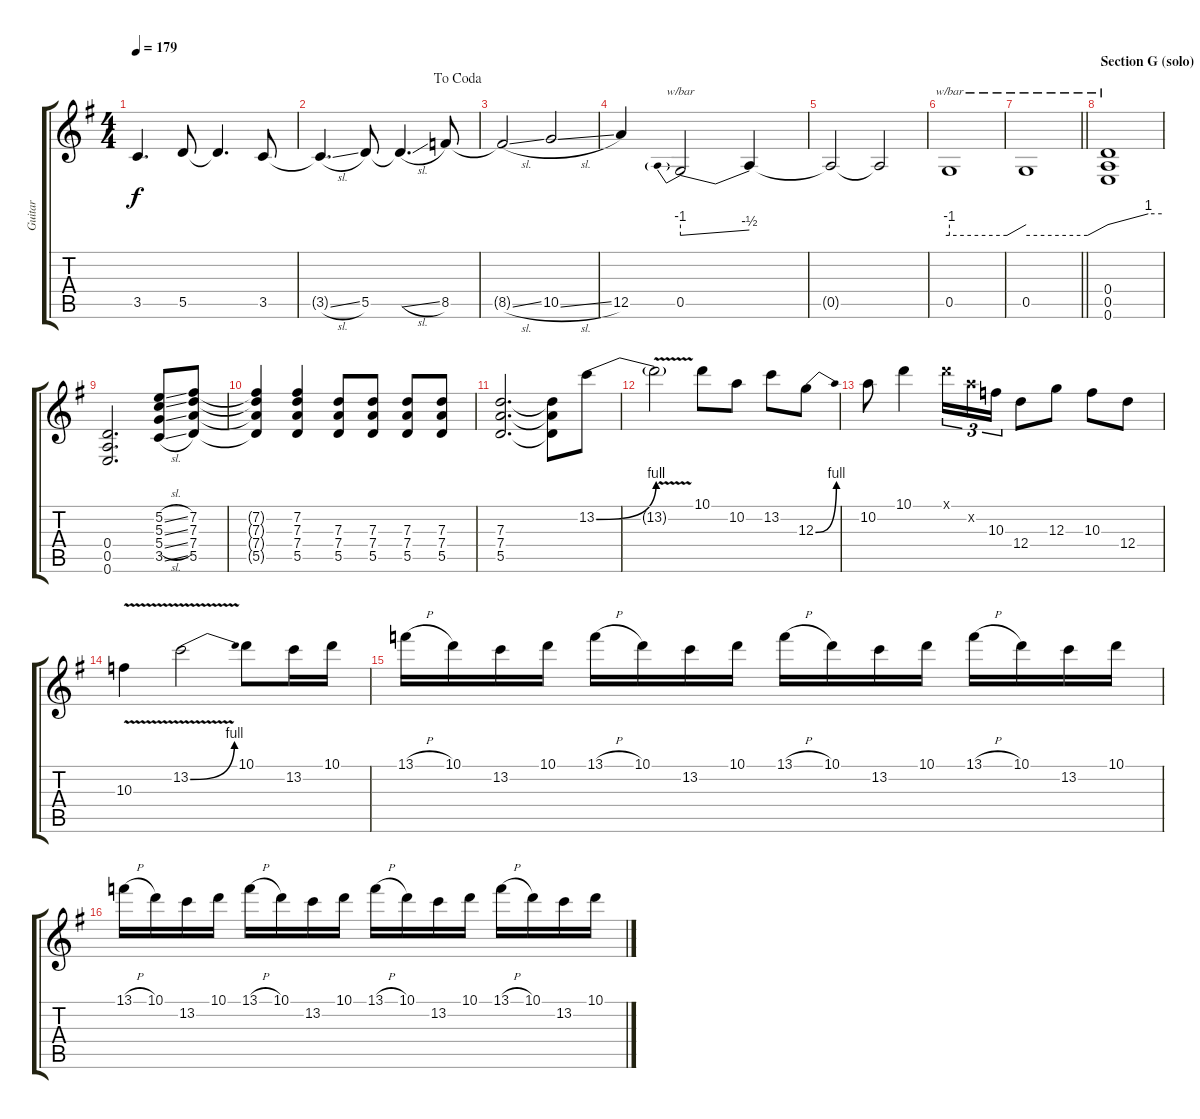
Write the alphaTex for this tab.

\track ("Guitar" "Guitar") {instrument overdrivenguitar}
\staff {score tabs}
\tuning (E4 B3 G3 D3 A2 E2) {hide}
\ts (4 4)
\tempo 179
\clef g2
\ks g
3.5{t}.4{d dy f} 5.5.8 5.5{t}.4{d} 3.5.8 |
\jump dacoda
3.5{sl t}.4{d} 5.5.8 5.5{sl t}.4{d} 8.5.8 |
8.5{sl t}.2 10.5{sl}.2 |
12.5.4 0.5.2{tbe (predivedive default 0 -4 60 -2)} 0.5{t}.4 |
0.5{t}.2 0.5{t}.2 |
0.5.1{tbe (custom default 0 -4 45 -4 60 0)} |
\barLineRight lightlight
0.5.1{tbe (custom default 0 -4 45 -4 60 0)} |
\section ("" "Section G (solo)")
(0.4 0.5 0.6).1{tbe (custom default 0 0 45 4 60 4)} |
(0.4 0.5 0.6).2{d} (5.2{sl} 5.3{sl} 5.4{sl} 3.5{sl}).8 (7.2 7.3 7.4 5.5).8 |
(7.2{t} 7.3{t} 7.4{t} 5.5{t}).4 (7.2 7.3 7.4 5.5).4 (7.3 7.4 5.5).8 (7.3 7.4 5.5).8 (7.3 7.4 5.5).8 (7.3 7.4 5.5).8 |
(7.3 7.4 5.5).2{d} (7.3{t} 7.4{t} 5.5{t}).8 13.2{be (bend 0 0 60 4)}.8 |
13.2{v t}.2 10.1.8 10.2.8 13.2.8 12.3{be (bend 0 0 60 4)}.8 |
10.2.8 10.1.4 10.1{x}.16{tu (3 2)} 10.2{x}.16{tu (3 2)} 10.3.16{tu (3 2)} 12.4.8 12.3.8 10.3.8 12.4.8 |
10.3{v}.4 13.2{be (bend 0 0 60 4) v}.2 10.1.8 13.2.16 10.1.16 |
13.1{h}.16 10.1.16 13.2.16 10.1.16 13.1{h}.16 10.1.16 13.2.16 10.1.16 13.1{h}.16 10.1.16 13.2.16 10.1.16 13.1{h}.16 10.1.16 13.2.16 10.1.16 |
13.1{h}.16 10.1.16 13.2.16 10.1.16 13.1{h}.16 10.1.16 13.2.16 10.1.16 13.1{h}.16 10.1.16 13.2.16 10.1.16 13.1{h}.16 10.1.16 13.2.16 10.1.16
